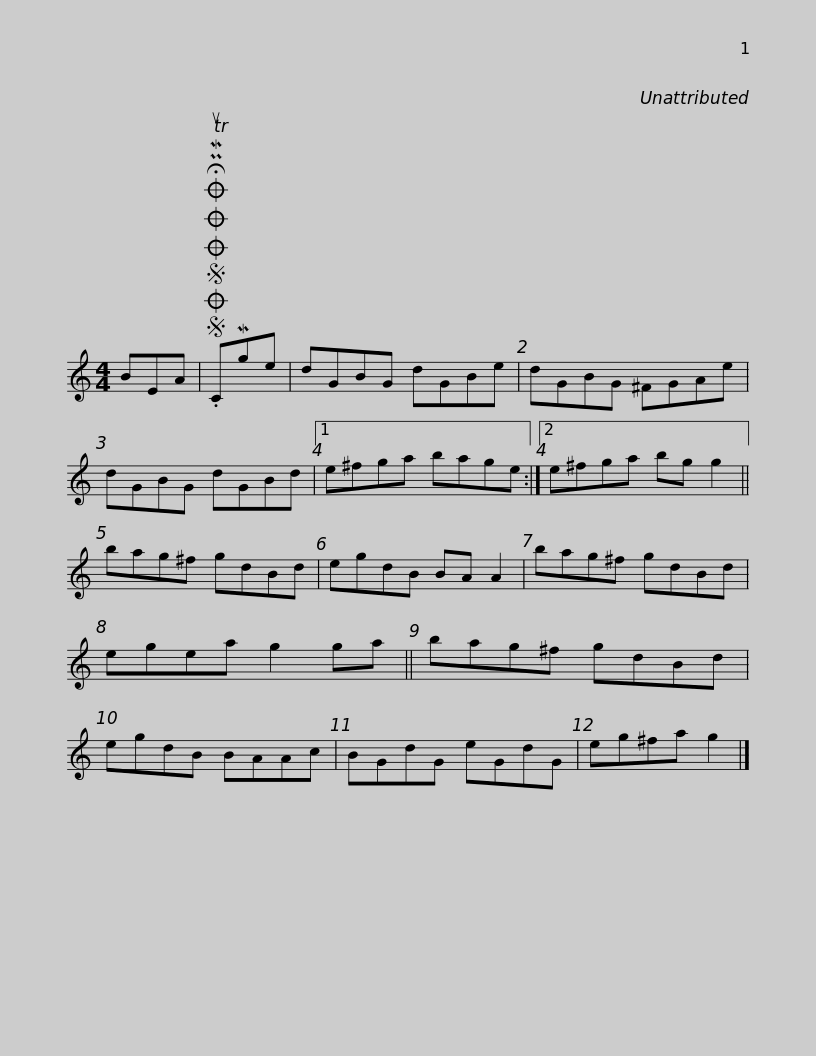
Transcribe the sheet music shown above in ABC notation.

X:1
L:1/8
M:4/4
I:linebreak $
K:C
V:1 treble
V:1
 BEA |SOSOOO .!fermata!PMTuCMge | dGBG dGBe | dGBG ^FGAe | dGBG dGBd |1 %5
 e^fga bage :|2$ e^fga bg g2 || bag^f gdBd | egdB BA A2 | bag^f gdBd | %10
 egea g2 ga ||$ bag^f gdBd | egdB BAAc | BGdG eGdG | eg^fa g2 |] %15
